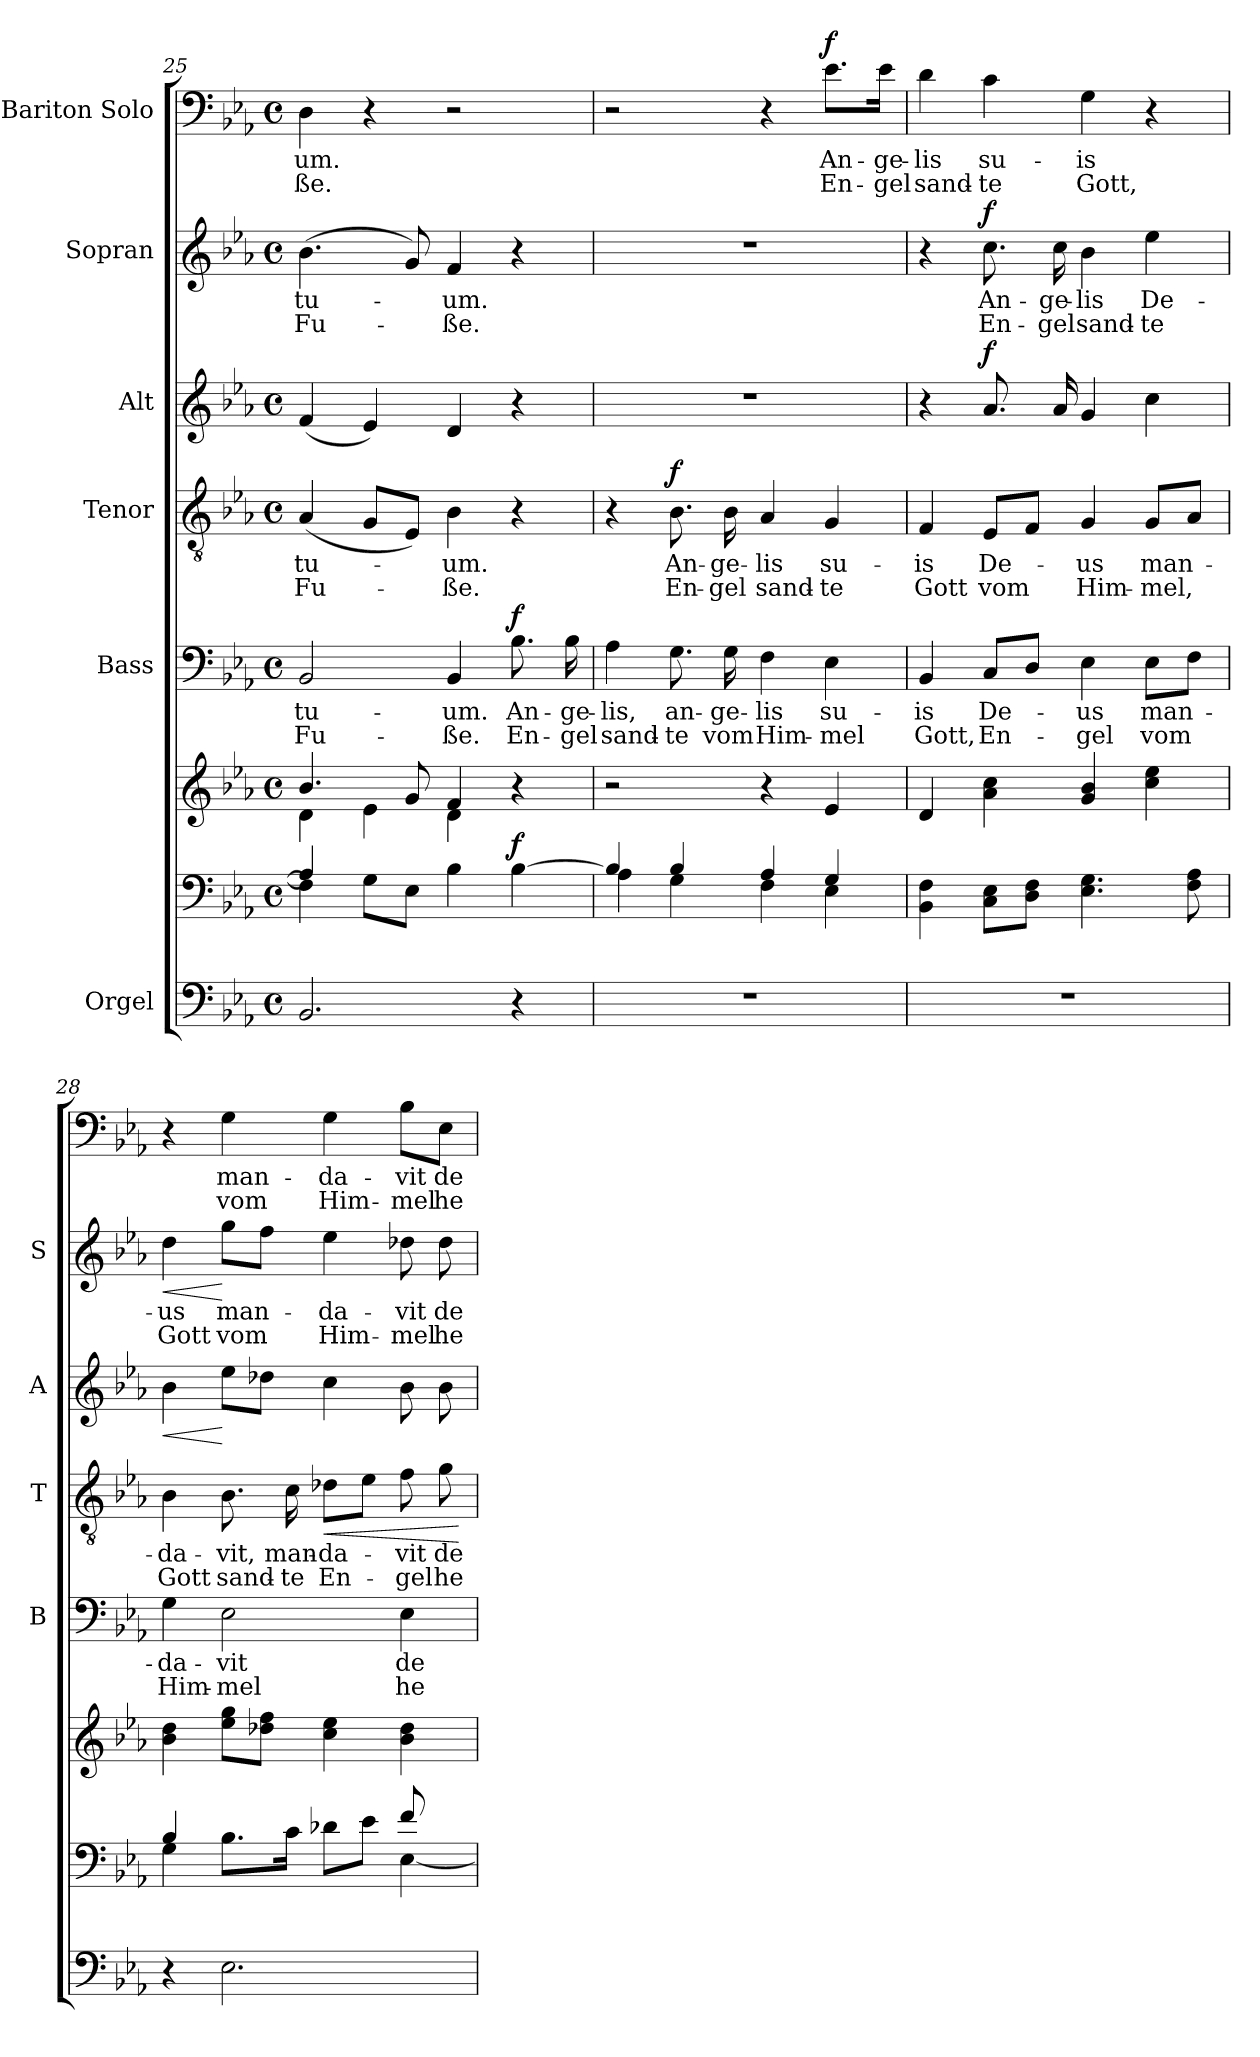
**kern	**kern	**kern	**dynam	**kern	**text	**text	**dynam	**kern	**text	**text	**dynam	**kern	**dynam	**kern	**text	**text	**dynam	**kern	**text	**text	**dynam
*part6	*part6	*part6	*part6	*part5	*part5	*part5	*part5	*part4	*part4	*part4	*part4	*part3	*part3	*part2	*part2	*part2	*part2	*part1	*part1	*part1	*part1
*staff8	*staff7	*staff6	*staff6/7/8	*staff5	*staff5	*staff5	*staff5	*staff4	*staff4	*staff4	*staff4	*staff3	*staff3	*staff2	*staff2	*staff2	*staff2	*staff1	*staff1	*staff1	*staff1
*I"Orgel	*	*	*	*I"Bass	*	*	*	*I"Tenor	*	*	*	*I"Alt	*	*I"Sopran	*	*	*	*I"Bariton Solo	*	*	*
*	*	*	*	*I'B	*	*	*	*I'T	*	*	*	*I'A	*	*I'S	*	*	*	*	*	*	*
*clefF4	*clefF4	*clefG2	*	*clefF4	*	*	*	*clefGv2	*	*	*	*clefG2	*	*clefG2	*	*	*	*clefF4	*	*	*
*k[b-e-a-]	*k[b-e-a-]	*k[b-e-a-]	*	*k[b-e-a-]	*	*	*	*k[b-e-a-]	*	*	*	*k[b-e-a-]	*	*k[b-e-a-]	*	*	*	*k[b-e-a-]	*	*	*
*E-:	*E-:	*E-:	*	*E-:	*	*	*	*E-:	*	*	*	*E-:	*	*E-:	*	*	*	*E-:	*	*	*
*M4/4	*M4/4	*M4/4	*	*M4/4	*	*	*	*M4/4	*	*	*	*M4/4	*	*M4/4	*	*	*	*M4/4	*	*	*
*met(c)	*met(c)	*met(c)	*	*met(c)	*	*	*	*met(c)	*	*	*	*met(c)	*	*met(c)	*	*	*	*met(c)	*	*	*
=25	=25	=25	=25	=25	=25	=25	=25	=25	=25	=25	=25	=25	=25	=25	=25	=25	=25	=25	=25	=25	=25
*	*^	*^	*	*	*	*	*	*	*	*	*	*	*	*	*	*	*	*	*	*	*
2.BB-/	4A-/]	4F\]	4.b-/	4d\	.	2BB-/	tu-	Fu-	.	(4A-/	tu-	Fu-	.	(4f/	.	(>4.b-\	tu-	Fu-	.	4D\	-um.	-ße.	.
.	8G\L	2.ryy	.	4e-\	.	.	.	.	.	8G/L	.	.	.	4e-/)	.	.	.	.	.	4r	.	.	.
.	8E-\J	.	8g/	.	.	.	.	.	.	8E-/J)	.	.	.	.	.	8g/)	.	.	.	.	.	.	.
.	4B-\	.	4f/	4d\	.	4BB-/	-um.	-ße.	.	4B-\	-um.	-ße.	.	4d/	.	4f/	-um.	-ße.	.	2r	.	.	.
!	!	!	!	!	!LO:DY:a=2	!	!	!	!LO:DY:a	!	!	!	!	!	!	!	!	!	!	!	!	!	!
4r	[4B-\	.	4r	4ryy	f	8.B-\	An-	En-	f	4r	.	.	.	4r	.	4r	.	.	.	.	.	.	.
.	.	.	.	.	.	16B-\	-ge-	-gel	.	.	.	.	.	.	.	.	.	.	.	.	.	.	.
*	*	*	*v	*v	*	*	*	*	*	*	*	*	*	*	*	*	*	*	*	*	*	*	*
=26	=26	=26	=26	=26	=26	=26	=26	=26	=26	=26	=26	=26	=26	=26	=26	=26	=26	=26	=26	=26	=26	=26
1r	4B-/]	4A-\	2r	.	4A-\	-lis,	sand-	.	4r	.	.	.	1r	.	1r	.	.	.	2r	.	.	.
!	!	!	!	!	!	!	!	!	!	!	!	!LO:DY:a	!	!	!	!	!	!	!	!	!	!
.	4B-/	4G\	.	.	8.G\	an-	-te	.	8.B-\	An-	En-	f	.	.	.	.	.	.	.	.	.	.
.	.	.	.	.	16G\	-ge-	vom	.	16B-\	-ge-	-gel	.	.	.	.	.	.	.	.	.	.	.
.	4A-/	4F\	4r	.	4F\	-lis	Him-	.	4A-/	-lis	sand-	.	.	.	.	.	.	.	4r	.	.	.
!	!	!	!	!	!	!	!	!	!	!	!	!	!	!	!	!	!	!	!	!	!	!LO:DY:a
.	4G/	4E-\	4e-/	.	4E-\	su-	-mel	.	4G/	su-	-te	.	.	.	.	.	.	.	8.e-\L	An-	En-	f
.	.	.	.	.	.	.	.	.	.	.	.	.	.	.	.	.	.	.	16e-\Jk	-ge-	-gel	.
*	*v	*v	*	*	*	*	*	*	*	*	*	*	*	*	*	*	*	*	*	*	*	*
=27	=27	=27	=27	=27	=27	=27	=27	=27	=27	=27	=27	=27	=27	=27	=27	=27	=27	=27	=27	=27	=27
1r	4BB-\ 4F\	4d/	.	4BB-/	-is	Gott,	.	4F/	-is	Gott	.	4r	.	4r	.	.	.	4d\	-lis	sand-	.
!	!	!	!	!	!	!	!	!	!	!	!	!	!LO:DY:a	!	!	!	!LO:DY:a	!	!	!	!
.	8C\ 8E-\L	4a-\ 4cc\	.	8C/L	De-	En-	.	8E-/L	De-	vom	.	8.a-/	f	8.cc\	An-	En-	f	4c\	su-	-te	.
.	8D\ 8F\J	.	.	8D/J	.	.	.	8F/J	.	.	.	.	.	.	.	.	.	.	.	.	.
.	.	.	.	.	.	.	.	.	.	.	.	16a-/	.	16cc\	-ge-	-gel	.	.	.	.	.
.	4.E-\ 4.G\	4g/ 4b-/	.	4E-\	-us	-gel	.	4G/	-us	Him-	.	4g/	.	4b-\	-lis	sand-	.	4G\	-is	Gott,	.
.	.	4cc\ 4ee-\	.	8E-\L	man-	vom	.	8G/L	man-	-mel,	.	4cc\	.	4ee-\	De-	-te	.	4r	.	.	.
.	8F\ 8A-\	.	.	8F\J	.	.	.	8A-/J	.	.	.	.	.	.	.	.	.	.	.	.	.
!!LO:LB:g=z
=28	=28	=28	=28	=28	=28	=28	=28	=28	=28	=28	=28	=28	=28	=28	=28	=28	=28	=28	=28	=28	=28
*	*^	*^	*	*	*	*	*	*	*	*	*	*	*	*	*	*	*	*	*	*	*
!	!	!	!	!	!	!	!	!	!	!	!	!	!	!	!LO:HP:b	!	!	!	!LO:HP:b	!	!	!	!
4r	4B-/	4G\	4b-\ 4dd\	2..ryy	.	4G\	-da-	Him-	.	4B-\	-da-	Gott	.	4b-\	<	4dd\	-us	Gott	<	4r	.	.	.
2.E-\	8.B-\L	2ryy	8ee-\ 8gg\L	.	.	2E-\	-vit	-mel	.	8.B-\	-vit,	sand-	.	8ee-\L	[	8gg\L	man-	vom	[	4G\	man-	vom	.
.	.	.	8dd-X\ 8ff\J	.	.	.	.	.	.	.	.	.	.	8dd-X\J	.	8ff\J	.	.	.	.	.	.	.
.	16c\Jk	.	.	.	.	.	.	.	.	16c\	man-	-te	.	.	.	.	.	.	.	.	.	.	.
!	!	!	!	!	!	!	!	!	!	!	!	!	!LO:HP:b	!	!	!	!	!	!	!	!	!	!
.	8d-X\L	.	4cc\ 4ee-\	.	.	.	.	.	.	8d-X\L	-da-	En-	<	4cc\	.	4ee-\	-da-	Him-	.	4G\	-da-	Him-	.
.	8e-\J	.	.	.	.	.	.	.	.	8e-\J	.	.	.	.	.	.	.	.	.	.	.	.	.
.	8f/L	[4E-\	4b-\ 4dd-\	.	.	4E-\	de	he-	.	8f\	-vit	-gel	.	8b-\	.	8dd-X\	-vit	-mel	.	8B-\L	-vit	-mel	.
.	8ryy	.	.	8g\J	.	.	.	.	.	8g\	de	he-	.	8b-\	.	8dd-\	de	he-	.	8E-\J	de	he-	.
*	*v	*v	*	*	*	*	*	*	*	*	*	*	*	*	*	*	*	*	*	*	*	*	*
*	*	*v	*v	*	*	*	*	*	*	*	*	*	*	*	*	*	*	*	*	*	*	*
.	.	.	.	.	.	.	.	.	.	.	[	.	.	.	.	.	.	.	.	.	.
=	=	=	=	=	=	=	=	=	=	=	=	=	=	=	=	=	=	=	=	=	=
*-	*-	*-	*-	*-	*-	*-	*-	*-	*-	*-	*-	*-	*-	*-	*-	*-	*-	*-	*-	*-	*-
